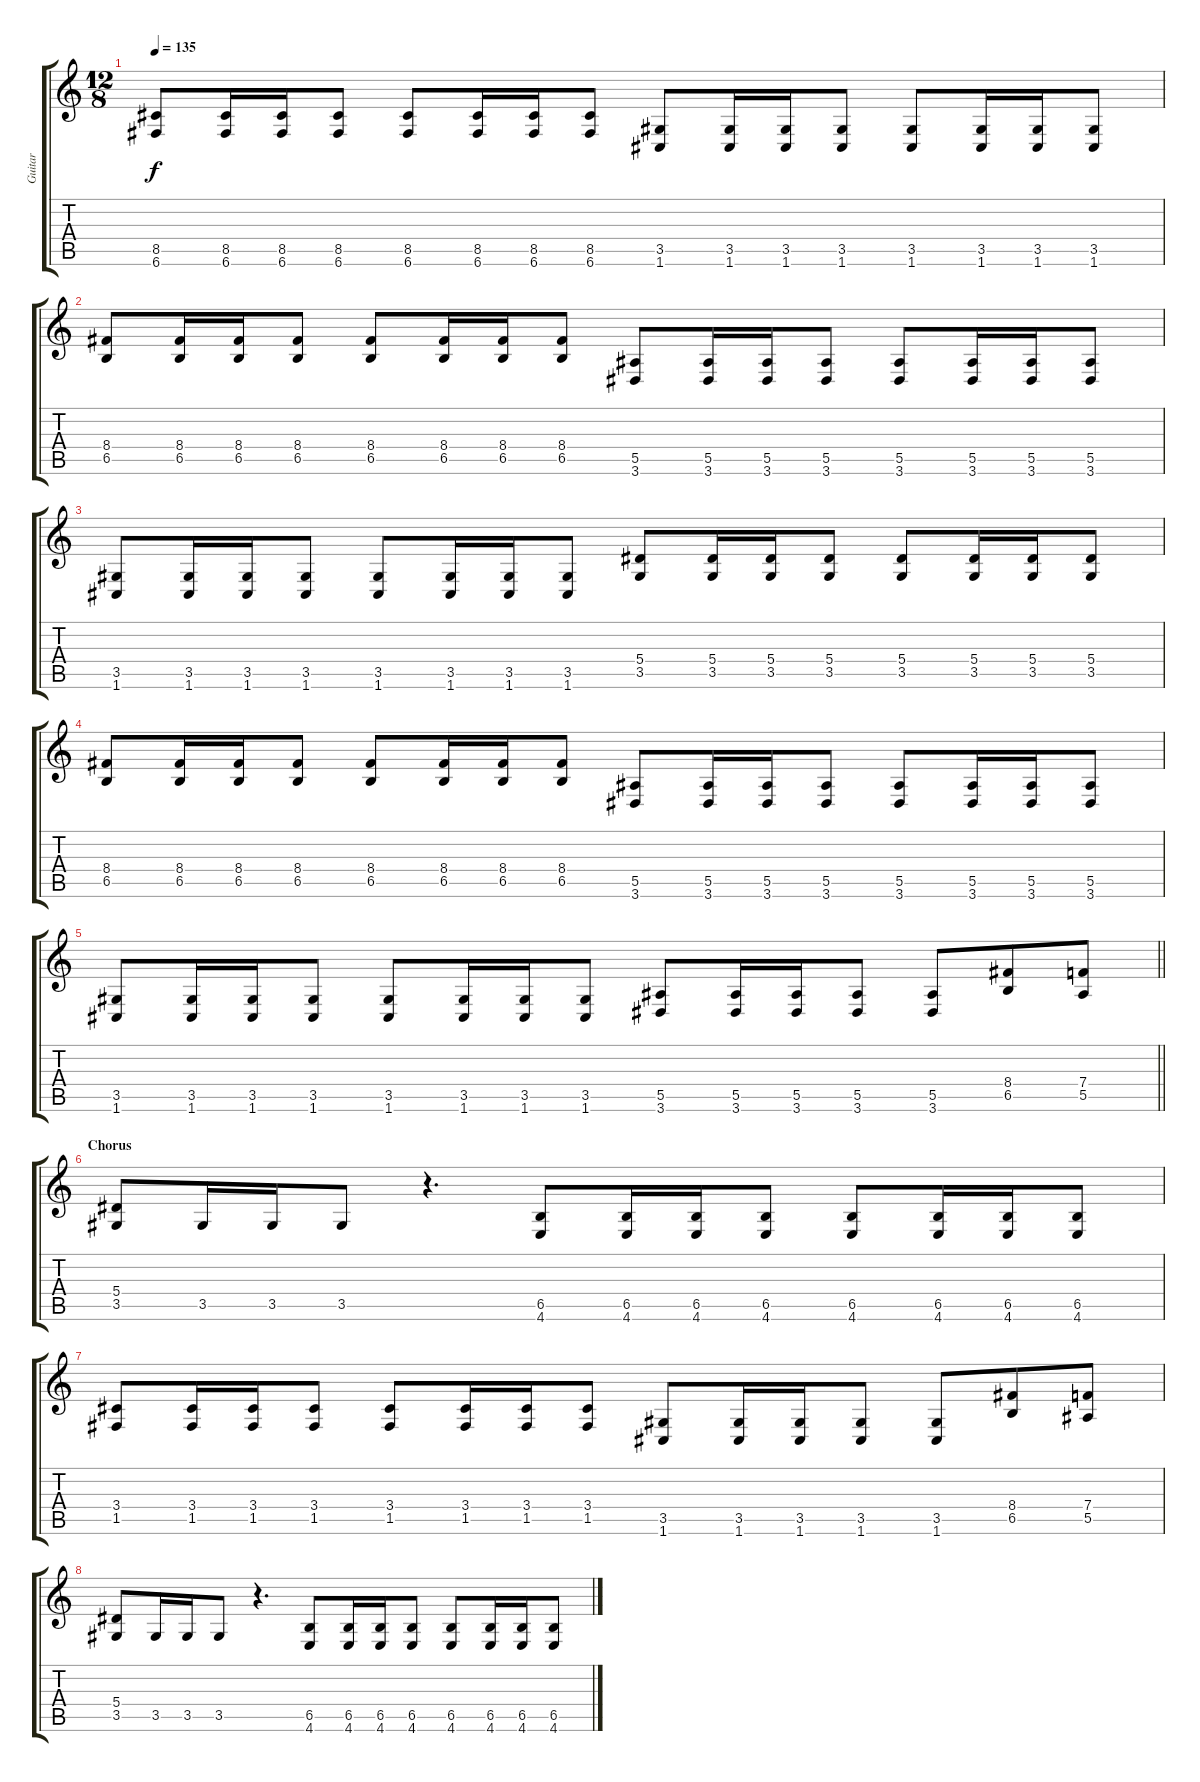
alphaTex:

\track ("Guitar" "Guitar") {instrument distortionguitar}
\staff {score tabs}
\tuning (C4 G3 Eb3 Bb2 F2 C2) {hide}
\ts (12 8)
\tempo 135
\clef g2
\ks c
(8.5 6.6).8{dy f} (8.5 6.6).16 (8.5 6.6).16 (8.5 6.6).8 (8.5 6.6).8 (8.5 6.6).16 (8.5 6.6).16 (8.5 6.6).8 (3.5 1.6).8 (3.5 1.6).16 (3.5 1.6).16 (3.5 1.6).8 (3.5 1.6).8 (3.5 1.6).16 (3.5 1.6).16 (3.5 1.6).8 |
(8.4 6.5).8 (8.4 6.5).16 (8.4 6.5).16 (8.4 6.5).8 (8.4 6.5).8 (8.4 6.5).16 (8.4 6.5).16 (8.4 6.5).8 (5.5 3.6).8 (5.5 3.6).16 (5.5 3.6).16 (5.5 3.6).8 (5.5 3.6).8 (5.5 3.6).16 (5.5 3.6).16 (5.5 3.6).8 |
(3.5 1.6).8 (3.5 1.6).16 (3.5 1.6).16 (3.5 1.6).8 (3.5 1.6).8 (3.5 1.6).16 (3.5 1.6).16 (3.5 1.6).8 (5.4 3.5).8 (5.4 3.5).16 (5.4 3.5).16 (5.4 3.5).8 (5.4 3.5).8 (5.4 3.5).16 (5.4 3.5).16 (5.4 3.5).8 |
(8.4 6.5).8 (8.4 6.5).16 (8.4 6.5).16 (8.4 6.5).8 (8.4 6.5).8 (8.4 6.5).16 (8.4 6.5).16 (8.4 6.5).8 (5.5 3.6).8 (5.5 3.6).16 (5.5 3.6).16 (5.5 3.6).8 (5.5 3.6).8 (5.5 3.6).16 (5.5 3.6).16 (5.5 3.6).8 |
\barLineRight lightlight
(3.5 1.6).8 (3.5 1.6).16 (3.5 1.6).16 (3.5 1.6).8 (3.5 1.6).8 (3.5 1.6).16 (3.5 1.6).16 (3.5 1.6).8 (5.5 3.6).8 (5.5 3.6).16 (5.5 3.6).16 (5.5 3.6).8 (5.5 3.6).8 (8.4 6.5).8 (7.4 5.5).8 |
\section ("" "Chorus")
(5.4 3.5).8 3.5.16 3.5.16 3.5.8 r.4{d} (6.5 4.6).8 (6.5 4.6).16 (6.5 4.6).16 (6.5 4.6).8 (6.5 4.6).8 (6.5 4.6).16 (6.5 4.6).16 (6.5 4.6).8 |
(3.4 1.5).8 (3.4 1.5).16 (3.4 1.5).16 (3.4 1.5).8 (3.4 1.5).8 (3.4 1.5).16 (3.4 1.5).16 (3.4 1.5).8 (3.5 1.6).8 (3.5 1.6).16 (3.5 1.6).16 (3.5 1.6).8 (3.5 1.6).8 (8.4 6.5).8 (7.4 5.5).8 |
(5.4 3.5).8 3.5.16 3.5.16 3.5.8 r.4{d} (6.5 4.6).8 (6.5 4.6).16 (6.5 4.6).16 (6.5 4.6).8 (6.5 4.6).8 (6.5 4.6).16 (6.5 4.6).16 (6.5 4.6).8
